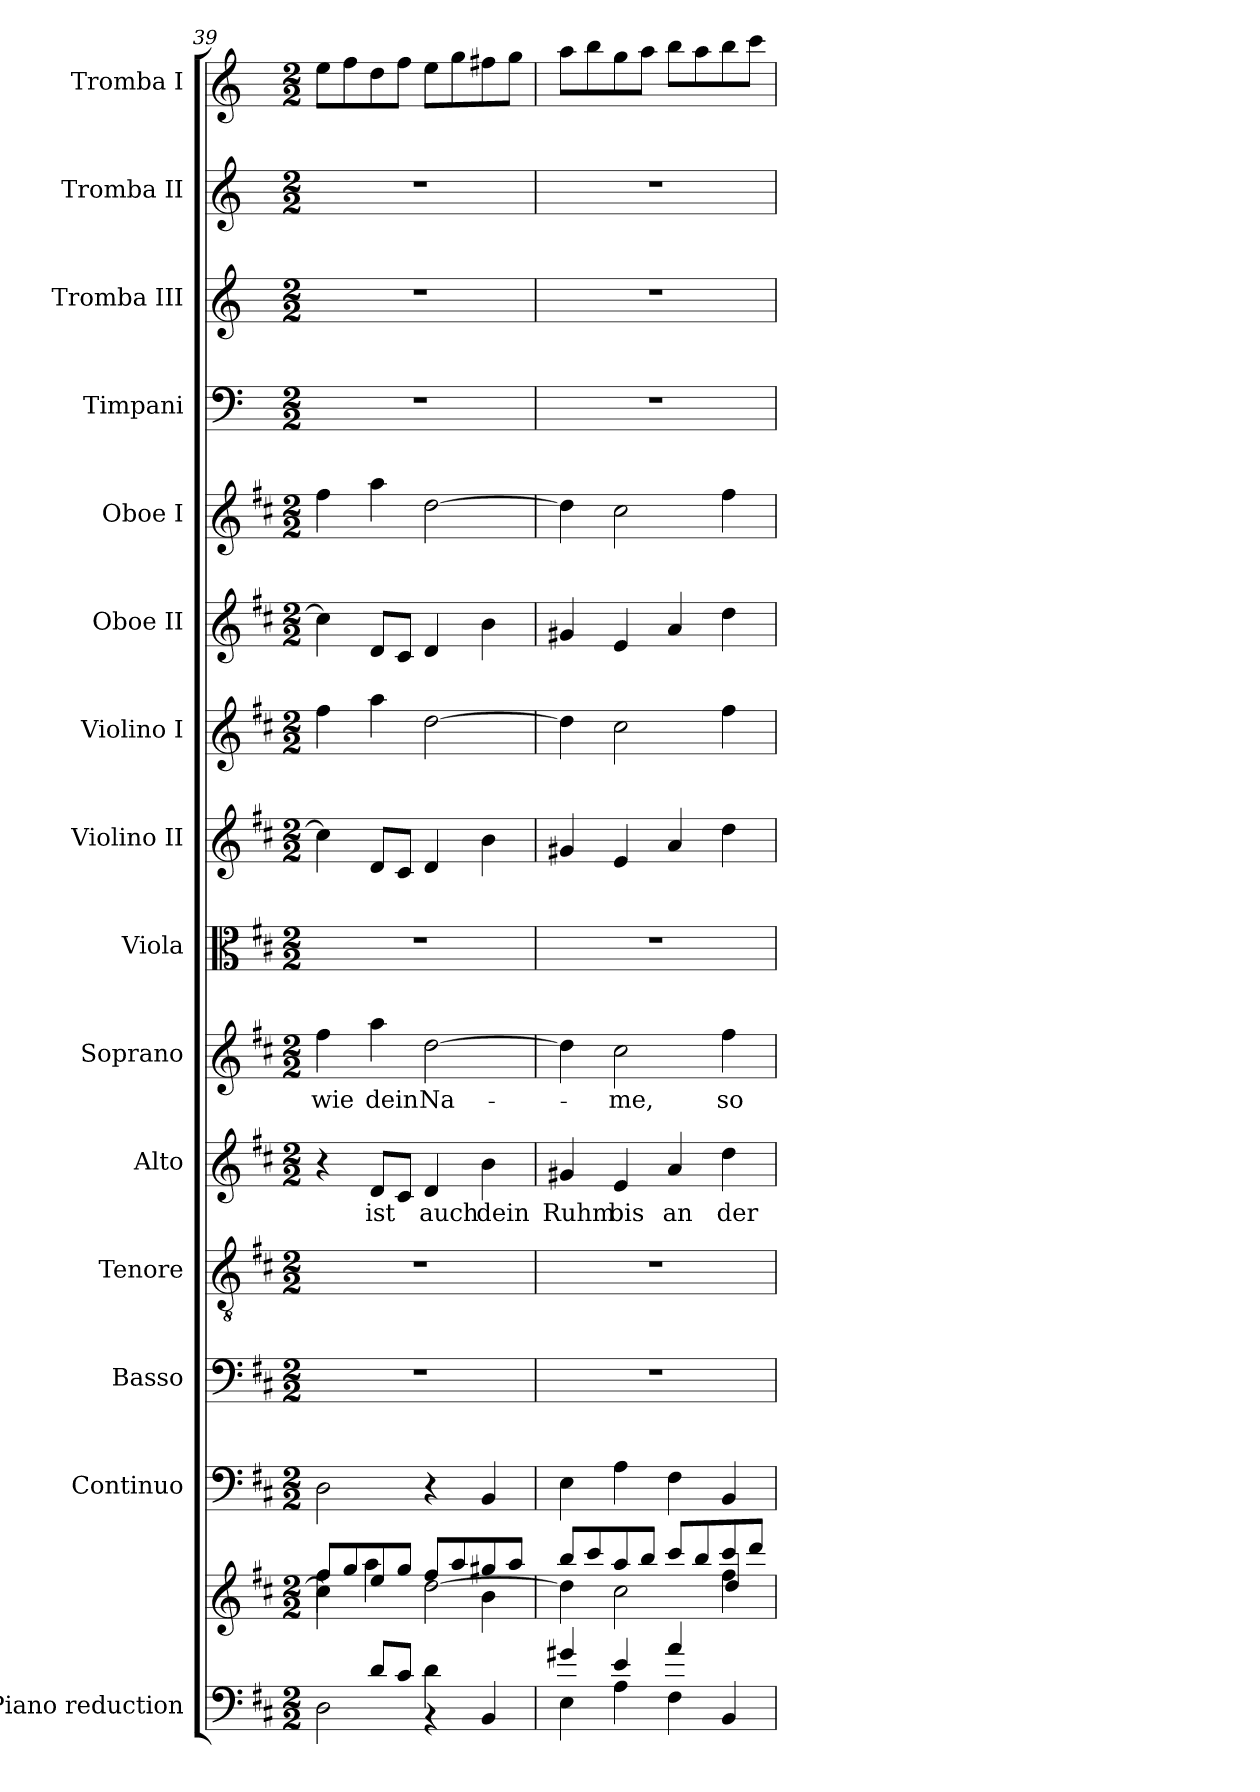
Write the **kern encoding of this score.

**kern	**kern	**kern	**kern	**kern	**kern	**text	**kern	**text	**kern	**kern	**kern	**kern	**kern	**kern	**kern	**kern	**kern
*part15	*part15	*part14	*part13	*part12	*part11	*part11	*part10	*part10	*part9	*part8	*part7	*part6	*part5	*part4	*part3	*part2	*part1
*staff16	*staff15	*staff14	*staff13	*staff12	*staff11	*staff11	*staff10	*staff10	*staff9	*staff8	*staff7	*staff6	*staff5	*staff4	*staff3	*staff2	*staff1
*I"Piano reduction	*	*I"Continuo	*I"Basso	*I"Tenore	*I"Alto	*	*I"Soprano	*	*I"Viola	*I"Violino II	*I"Violino I	*I"Oboe II	*I"Oboe I	*I"Timpani	*I"Tromba III	*I"Tromba II	*I"Tromba I
*I'Pno	*	*	*	*	*	*	*	*	*I'Vla	*I'Vln	*I'Vln	*I'Ob	*I'Ob	*I'Timp	*	*	*
*clefF4	*clefG2	*clefF4	*clefF4	*clefGv2	*clefG2	*	*clefG2	*	*clefC3	*clefG2	*clefG2	*clefG2	*clefG2	*clefF4	*clefG2	*clefG2	*clefG2
*	*	*	*	*	*	*	*	*	*	*	*	*	*	*	*ITrd-1c-2	*ITrd-1c-2	*ITrd-1c-2
*k[f#c#]	*k[f#c#]	*k[f#c#]	*k[f#c#]	*k[f#c#]	*k[f#c#]	*	*k[f#c#]	*	*k[f#c#]	*k[f#c#]	*k[f#c#]	*k[f#c#]	*k[f#c#]	*k[]	*k[f#c#]	*k[f#c#]	*k[f#c#]
*M2/2	*M2/2	*M2/2	*M2/2	*M2/2	*M2/2	*	*M2/2	*	*M2/2	*M2/2	*M2/2	*M2/2	*M2/2	*M2/2	*M2/2	*M2/2	*M2/2
=39	=39	=39	=39	=39	=39	=39	=39	=39	=39	=39	=39	=39	=39	=39	=39	=39	=39
*^	*^	*	*	*	*	*	*	*	*	*	*	*	*	*	*	*	*
*	*	*	*^	*	*	*	*	*	*	*	*	*	*	*	*	*	*	*	*
!	!	!	!	!	!	!	!	!	!	!	!LO:LY:b	!	!	!	!	!	!	!	!	!
4ryy	2D\	8ff#/L	4cc#\]	4ff#\	2D\	1r	1r	4r	.	4ff#\	wie	1r	4cc#\]	4ff#\	4cc#\]	4ff#\	1r	1r	1r	8ff#\L
.	.	8gg/	.	.	.	.	.	.	.	.	.	.	.	.	.	.	.	.	.	8gg\
!	!	!	!	!	!	!	!	!	!LO:LY:b	!	!LO:LY:b	!	!	!	!	!	!	!	!	!
8d/L	.	8ee/	2ryy	4aa\	.	.	.	8d/L	ist	4aa\	dein	.	8d/L	4aa\	8d/L	4aa\	.	.	.	8ee\
8c#/J	.	8gg/J	.	.	.	.	.	8c#/J	.	.	.	.	8c#/J	.	8c#/J	.	.	.	.	8gg\J
!	!	!	!	!	!	!	!	!	!LO:LY:b	!	!LO:LY:b	!	!	!	!	!	!	!	!	!
4d\	4r	8ff#/L	.	[2dd\	4r	.	.	4d/	auch	[2dd\	Na-	.	4d/	[2dd\	4d/	[2dd\	.	.	.	8ff#\L
.	.	8aa/	.	.	.	.	.	.	.	.	.	.	.	.	.	.	.	.	.	8aa\
!	!	!	!	!	!	!	!	!	!LO:LY:b	!	!	!	!	!	!	!	!	!	!	!
4ryy	4BB/	8gg#X/	4b\	.	4BB/	.	.	4b\	dein	.	.	.	4b\	.	4b\	.	.	.	.	8gg#X\
.	.	8aa/J	.	.	.	.	.	.	.	.	.	.	.	.	.	.	.	.	.	8aa\J
=40	=40	=40	=40	=40	=40	=40	=40	=40	=40	=40	=40	=40	=40	=40	=40	=40	=40	=40	=40	=40
!	!	!	!	!	!	!	!	!	!LO:LY:b	!	!	!	!	!	!	!	!	!	!	!
4g#X/	4E\	8bb/L	4dd\]	2.ryy	4E\	1r	1r	4g#X/	Ruhm	4dd\]	.	1r	4g#X/	4dd\]	4g#X/	4dd\]	1r	1r	1r	8bb\L
.	.	8ccc#/	.	.	.	.	.	.	.	.	.	.	.	.	.	.	.	.	.	8ccc#\
!	!	!	!	!	!	!	!	!	!LO:LY:b	!	!LO:LY:b	!	!	!	!	!	!	!	!	!
4e/	4A\	8aa/	2cc#\	.	4A\	.	.	4e/	bis	2cc#\	-me,	.	4e/	2cc#\	4e/	2cc#\	.	.	.	8aa\
.	.	8bb/J	.	.	.	.	.	.	.	.	.	.	.	.	.	.	.	.	.	8bb\J
!	!	!	!	!	!	!	!	!	!LO:LY:b	!	!	!	!	!	!	!	!	!	!	!
4a/	4F#\	8ccc#/L	.	.	4F#\	.	.	4a/	an	.	.	.	4a/	.	4a/	.	.	.	.	8ccc#\L
.	.	8bb/	.	.	.	.	.	.	.	.	.	.	.	.	.	.	.	.	.	8bb\
!	!	!	!	!	!	!	!	!	!LO:LY:b	!	!LO:LY:b	!	!	!	!	!	!	!	!	!
4ryy	4BB/	8ccc#/	4ff#\	4dd/	4BB/	.	.	4dd\	der	4ff#\	so	.	4dd\	4ff#\	4dd\	4ff#\	.	.	.	8ccc#\
.	.	8ddd/J	.	.	.	.	.	.	.	.	.	.	.	.	.	.	.	.	.	8ddd\J
*v	*v	*	*	*	*	*	*	*	*	*	*	*	*	*	*	*	*	*	*	*
*	*v	*v	*v	*	*	*	*	*	*	*	*	*	*	*	*	*	*	*	*
=	=	=	=	=	=	=	=	=	=	=	=	=	=	=	=	=	=
*-	*-	*-	*-	*-	*-	*-	*-	*-	*-	*-	*-	*-	*-	*-	*-	*-	*-
